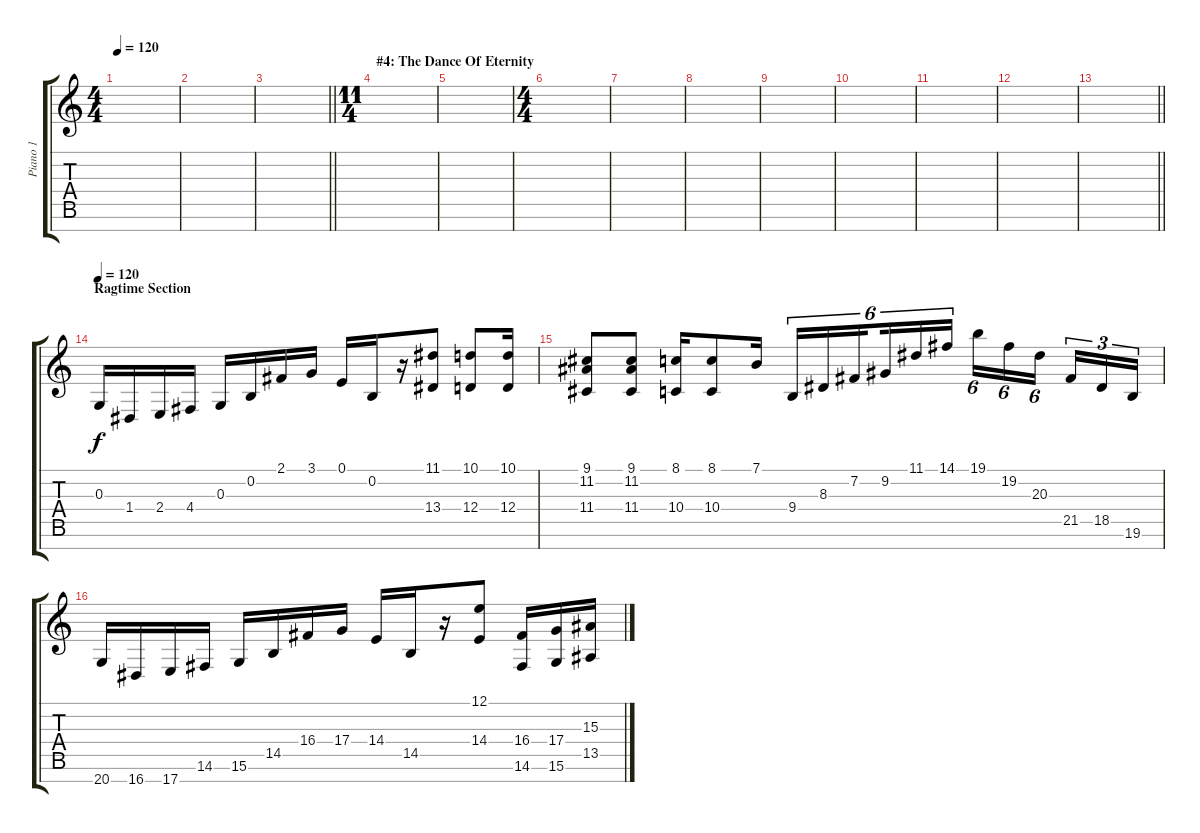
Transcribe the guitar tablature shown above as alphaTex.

\track ("Piano 1" "Piano 1") {instrument electricgrandpiano}
\staff {score tabs}
\tuning (E4 B3 G3 D3 A2 E2 B1) {hide}
\ts (4 4)
\tempo 120
\clef g2
\ks c
|
|
\barLineRight lightlight
|
\ts (11 4)
\section ("" "#4: The Dance Of Eternity")
|
|
\ts (4 4)
|
|
|
|
|
|
|
\barLineRight lightlight
|
\section ("" "Ragtime Section")
\tempo 120
0.3.16 1.4.16 2.4.16 4.4.16 0.3.16 0.2.16 2.1.16 3.1.16 0.1.16 0.2.16 r.16 (11.1 13.4).8 (10.1 12.4).8 (10.1 12.4).16 |
(9.1 11.2 11.4).8 (9.1 11.2 11.4).8 (8.1 10.4).16 (8.1 10.4).8 7.1.16 9.4.16{tu (6 4)} 8.3.16{tu (6 4)} 7.2.16{tu (6 4) beam splitsecondary} 9.2.16{tu (6 4)} 11.1.16{tu (6 4)} 14.1.16{tu (6 4)} 19.1.16{tu (6 4)} 19.2.16{tu (6 4)} 20.3.16{tu (6 4) beam splitsecondary} 21.5.16{tu (3 2)} 18.5.16{tu (3 2)} 19.6.16{tu (3 2)} |
20.7.16 16.7.16 17.7.16 14.6.16 15.6.16 14.5.16 16.4.16 17.4.16 14.4.16 14.5.16 r.16 (12.1 14.4).8 (16.4 14.6).16 (17.4 15.6).16 (15.3 13.5).16
